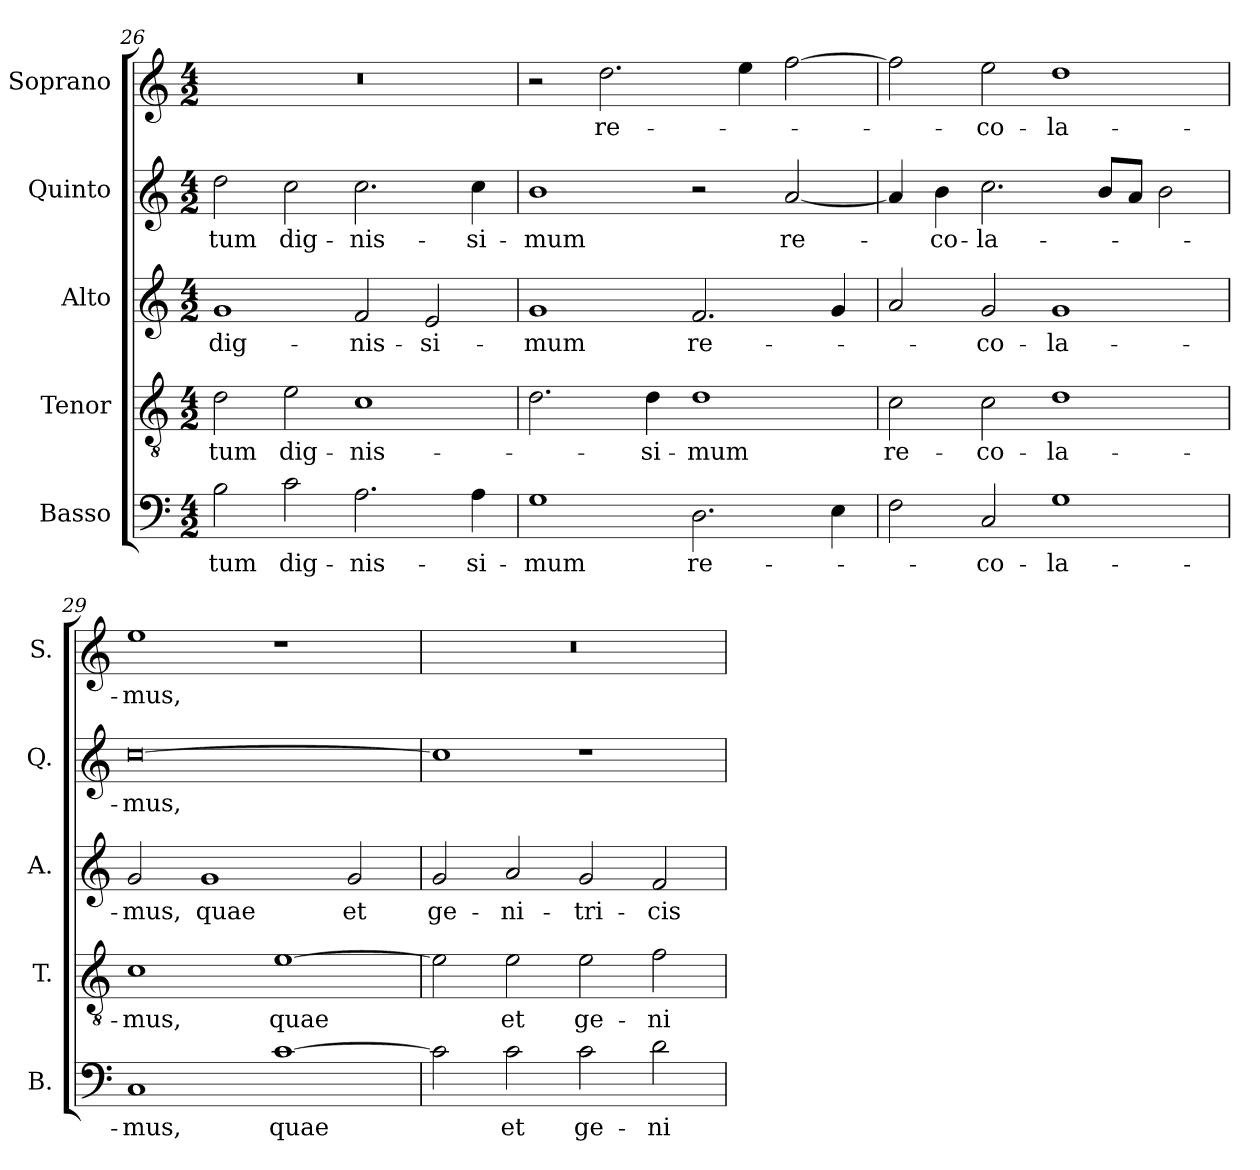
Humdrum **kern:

**kern	**text	**kern	**text	**kern	**text	**kern	**text	**kern	**text
*part5	*part5	*part4	*part4	*part3	*part3	*part2	*part2	*part1	*part1
*staff5	*staff5	*staff4	*staff4	*staff3	*staff3	*staff2	*staff2	*staff1	*staff1
*I"Basso	*	*I"Tenor	*	*I"Alto	*	*I"Quinto	*	*I"Soprano	*
*I'B.	*	*I'T.	*	*I'A.	*	*I'Q.	*	*I'S.	*
*clefF4	*	*clefGv2	*	*clefG2	*	*clefG2	*	*clefG2	*
*	*	*ITrd7c12	*	*	*	*	*	*	*
*k[]	*	*k[]	*	*k[]	*	*k[]	*	*k[]	*
*C:	*	*C:	*	*C:	*	*C:	*	*C:	*
*M4/2	*	*M4/2	*	*M4/2	*	*M4/2	*	*M4/2	*
=26	=26	=26	=26	=26	=26	=26	=26	=26	=26
!	!LO:LY:b:color=#000000	!	!	!	!	!	!	!	!
!	!	!	!LO:LY:b:color=#000000	!	!	!	!	!	!
!	!	!	!	!	!LO:LY:b:color=#000000	!	!	!	!
!	!	!	!	!	!	!	!LO:LY:b:color=#000000	!LO:N:vis=1	!
2Bi\	-tum	2Di\	-tum	1gi	dig-	2ddi\	-tum	0r	.
!	!LO:LY:b:color=#000000	!	!	!	!	!	!	!	!
!	!	!	!LO:LY:b:color=#000000	!	!	!	!	!	!
!	!	!	!	!	!	!	!LO:LY:b:color=#000000	!	!
2ci\	dig-	2Ei\	dig-	.	.	2cci\	dig-	.	.
!	!LO:LY:b:color=#000000	!	!	!	!	!	!	!	!
!	!	!	!LO:LY:b:color=#000000	!	!	!	!	!	!
!	!	!	!	!	!LO:LY:b:color=#000000	!	!	!	!
!	!	!	!	!	!	!	!LO:LY:b:color=#000000	!	!
2.Ai\	-nis-	1Ci	-nis-	2fi/	-nis-	2.cci\	-nis-	.	.
!	!	!	!	!	!LO:LY:b:color=#000000	!	!	!	!
.	.	.	.	2ei/	-si-	.	.	.	.
!	!LO:LY:b:color=#000000	!	!	!	!	!	!	!	!
!	!	!	!	!	!	!	!LO:LY:b:color=#000000	!	!
4Ai\	-si-	.	.	.	.	4cci\	-si-	.	.
!!LO:LB:g=z
=27	=27	=27	=27	=27	=27	=27	=27	=27	=27
!	!LO:LY:b:color=#000000	!	!	!	!	!	!	!	!
!	!	!	!	!	!LO:LY:b:color=#000000	!	!	!	!
!	!	!	!	!	!	!	!LO:LY:b:color=#000000	!	!
1Gi	-mum	2.Di\	.	1gi	-mum	1bi	-mum	2r	.
!	!	!	!	!	!	!	!	!	!LO:LY:b:color=#000000
.	.	.	.	.	.	.	.	2.ddi\	re-
!	!	!	!LO:LY:b:color=#000000	!	!	!	!	!	!
.	.	4Di\	-si-	.	.	.	.	.	.
!	!LO:LY:b:color=#000000	!	!	!	!	!	!	!	!
!	!	!	!LO:LY:b:color=#000000	!	!	!	!	!	!
!	!	!	!	!	!LO:LY:b:color=#000000	!	!	!	!
2.Di\	re-	1Di	-mum	2.fi/	re-	2r	.	.	.
.	.	.	.	.	.	.	.	4eei\	.
!	!	!	!	!	!	!	!LO:LY:b:color=#000000	!	!
.	.	.	.	.	.	[2ai/	re-	[2ffi\	.
4Ei\	.	.	.	4gi/	.	.	.	.	.
=28	=28	=28	=28	=28	=28	=28	=28	=28	=28
!	!	!	!LO:LY:b:color=#000000	!	!	!	!	!	!
2Fi\	.	2Ci\	re-	2ai/	.	4ai/]	.	2ffi\]	.
!	!	!	!	!	!	!	!LO:LY:b:color=#000000	!	!
.	.	.	.	.	.	4bi\	-co-	.	.
!	!LO:LY:b:color=#000000	!	!	!	!	!	!	!	!
!	!	!	!LO:LY:b:color=#000000	!	!	!	!	!	!
!	!	!	!	!	!LO:LY:b:color=#000000	!	!	!	!
!	!	!	!	!	!	!	!LO:LY:b:color=#000000	!	!
!	!	!	!	!	!	!	!	!	!LO:LY:b:color=#000000
2Ci/	-co-	2Ci\	-co-	2gi/	-co-	2.cci\	-la-	2eei\	-co-
!	!LO:LY:b:color=#000000	!	!	!	!	!	!	!	!
!	!	!	!LO:LY:b:color=#000000	!	!	!	!	!	!
!	!	!	!	!	!LO:LY:b:color=#000000	!	!	!	!
!	!	!	!	!	!	!	!	!	!LO:LY:b:color=#000000
1Gi	-la-	1Di	-la-	1gi	-la-	.	.	1ddi	-la-
.	.	.	.	.	.	8bi/L	.	.	.
.	.	.	.	.	.	8ai/J	.	.	.
.	.	.	.	.	.	2bi\	.	.	.
=29	=29	=29	=29	=29	=29	=29	=29	=29	=29
!	!LO:LY:b:color=#000000	!	!	!	!	!	!	!	!
!	!	!	!LO:LY:b:color=#000000	!	!	!	!	!	!
!	!	!	!	!	!LO:LY:b:color=#000000	!	!	!	!
!	!	!	!	!	!	!	!LO:LY:b:color=#000000	!	!
!	!	!	!	!	!	!	!	!	!LO:LY:b:color=#000000
1Ci	-mus,	1Ci	-mus,	2gi/	-mus,	[0cci	-mus,	1eei	-mus,
!	!	!	!	!	!LO:LY:b:color=#000000	!	!	!	!
.	.	.	.	1gi	quae	.	.	.	.
!	!LO:LY:b:color=#000000	!	!	!	!	!	!	!	!
!	!	!	!LO:LY:b:color=#000000	!	!	!	!	!	!
[1ci	quae	[1Ei	quae	.	.	.	.	1r	.
!	!	!	!	!	!LO:LY:b:color=#000000	!	!	!	!
.	.	.	.	2gi/	et	.	.	.	.
=30	=30	=30	=30	=30	=30	=30	=30	=30	=30
!	!	!	!	!	!LO:LY:b:color=#000000	!	!	!LO:N:vis=1	!
2ci\]	.	2Ei\]	.	2gi/	ge-	1cci]	.	0r	.
!	!LO:LY:b:color=#000000	!	!	!	!	!	!	!	!
!	!	!	!LO:LY:b:color=#000000	!	!	!	!	!	!
!	!	!	!	!	!LO:LY:b:color=#000000	!	!	!	!
2ci\	et	2Ei\	et	2ai/	-ni-	.	.	.	.
!	!LO:LY:b:color=#000000	!	!	!	!	!	!	!	!
!	!	!	!LO:LY:b:color=#000000	!	!	!	!	!	!
!	!	!	!	!	!LO:LY:b:color=#000000	!	!	!	!
2ci\	ge-	2Ei\	ge-	2gi/	-tri-	1r	.	.	.
!	!LO:LY:b:color=#000000	!	!	!	!	!	!	!	!
!	!	!	!LO:LY:b:color=#000000	!	!	!	!	!	!
!	!	!	!	!	!LO:LY:b:color=#000000	!	!	!	!
2di\	-ni-	2Fi\	-ni-	2fi/	-cis	.	.	.	.
=	=	=	=	=	=	=	=	=	=
*-	*-	*-	*-	*-	*-	*-	*-	*-	*-
